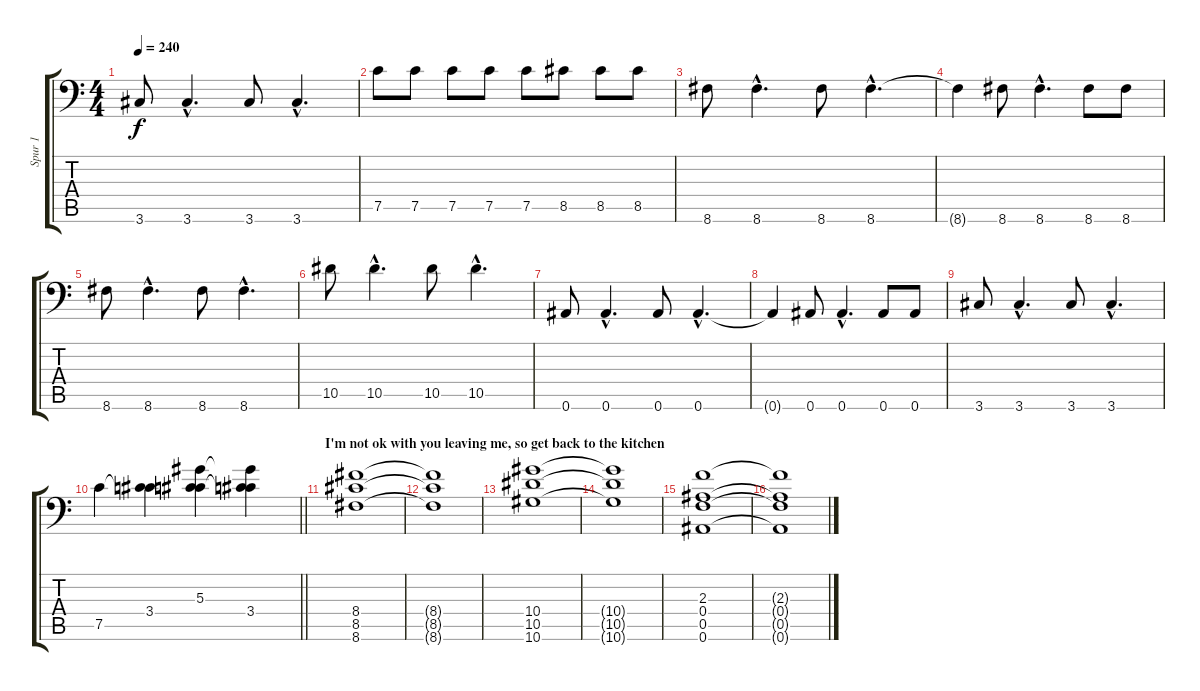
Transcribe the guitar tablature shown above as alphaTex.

\track ("Spur 1" "Spur 1") {instrument distortionguitar}
\staff {score tabs}
\tuning (C4 G3 Eb3 Bb2 F2 Bb1) {hide}
\ts (4 4)
\tempo 240
\clef f4
\ks c
3.6.8{dy f} 3.6{hac}.4{d} 3.6.8 3.6{hac}.4{d} |
7.5.8 7.5.8 7.5.8 7.5.8 7.5.8 8.5.8 8.5.8 8.5.8 |
8.6.8 8.6{hac}.4{d} 8.6.8 8.6{hac}.4{d} |
8.6{t}.4 8.6.8 8.6{hac}.4{d} 8.6.8 8.6.8 |
8.6.8 8.6{hac}.4{d} 8.6.8 8.6{hac}.4{d} |
10.5.8 10.5{hac}.4{d} 10.5.8 10.5{hac}.4{d} |
0.6.8 0.6{hac}.4{d} 0.6.8 0.6{hac}.4{d} |
0.6{t}.4 0.6.8 0.6{hac}.4{d} 0.6.8 0.6.8 |
3.6.8 3.6{hac}.4{d} 3.6.8 3.6{hac}.4{d} |
\barLineRight lightlight
7.5.4 (3.4 7.5{t}).4 (5.3 3.4{t} 7.5{t}).4 (5.3{t} 3.4 7.5{t}).4 |
\section ("" "I'm not ok with you leaving me, so get back to the kitchen")
(8.4 8.5 8.6).1 |
(8.4{t} 8.5{t} 8.6{t}).1 |
(10.4 10.5 10.6).1 |
(10.4{t} 10.5{t} 10.6{t}).1 |
(2.3 0.4 0.5 0.6).1 |
(2.3{t} 0.4{t} 0.5{t} 0.6{t}).1
